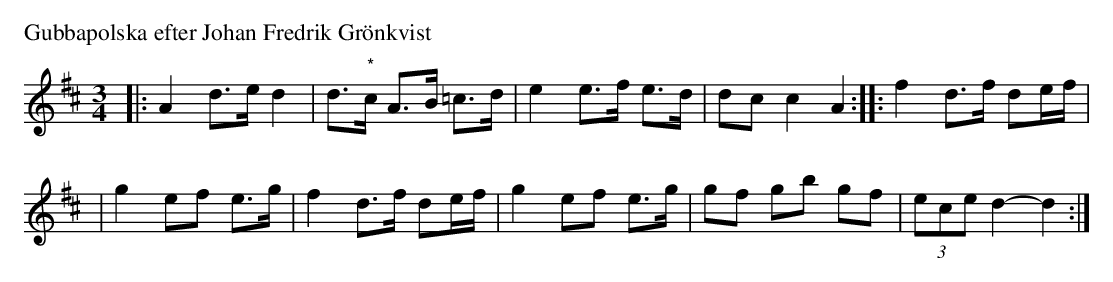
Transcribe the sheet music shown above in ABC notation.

X:1
P: Gubbapolska efter Johan Fredrik Gr\"onkvist
M: 3/4
L: 1/8
K: D
|: A2 d>e d2 | d>"*"c A>B =c>d | e2 e>f e>d | dc c2 A2 :: f2 d>f de/f/ |
| g2 ef e>g | f2 d>f de/f/ | g2 ef e>g |  gf gb gf | (3ece d2- d2 :|
